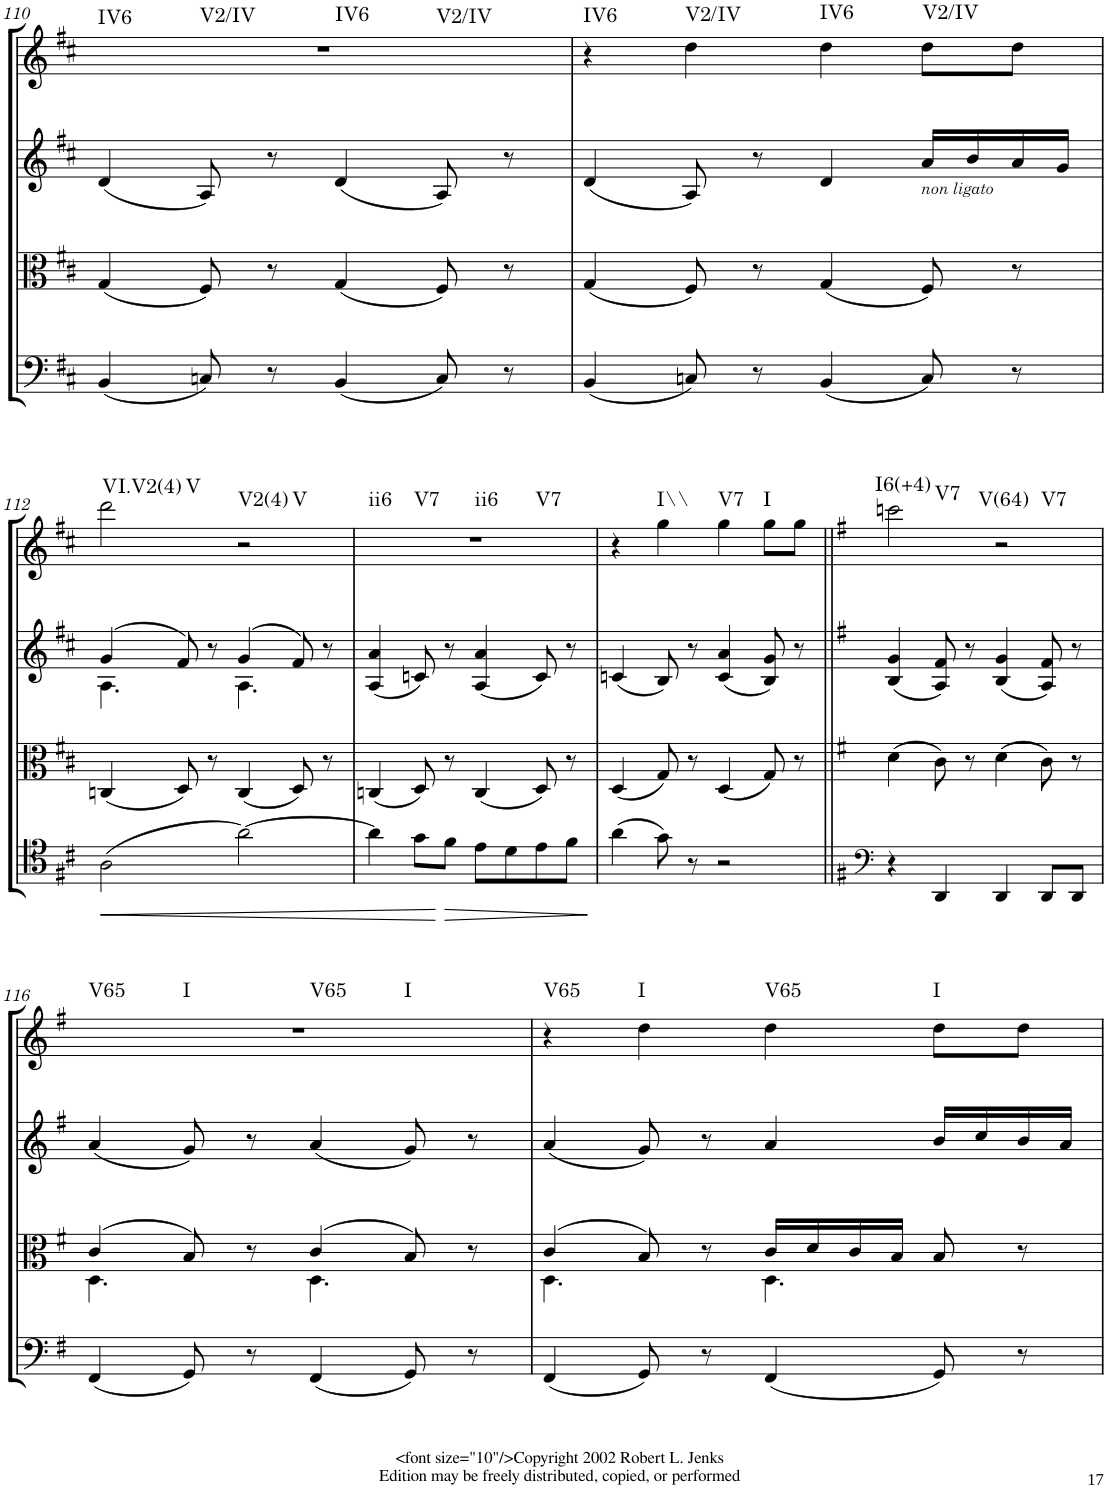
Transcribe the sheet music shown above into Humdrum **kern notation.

**kern	**dynam	**kern	**kern	**kern	**harte
*part4	*part4	*part3	*part2	*part1	*part1
*staff4	*staff4	*staff3	*staff2	*staff1	*
*I"Violoncello.	*	*I"Viola.	*I"Violino II.	*I"Violino I.	*
*I'Vc	*	*I'Vla	*I'Vln	*I'Vln	*
!!LO:PB:g=z
*clefC4	*	*clefC3	*clefG2	*clefG2	*
*k[f#c#]	*	*k[f#c#]	*k[f#c#]	*k[f#c#]	*
*D:	*	*D:	*D:	*D:	*
*M4/4	*	*M4/4	*M4/4	*M4/4	*
*met(c)	*	*met(c)	*met(c)	*met(c)	*
=110	=110	=110	=110	=110	=110
!	!	!	!	!	!LO:H:n=1:kt=IV6
!	!	!	!	!	!LO:H:n=2:kt=V2/IV
!	!	!	!	!	!LO:H:n=3:kt=IV6
!	!	!	!	!	!LO:H:n=4:kt=V2/IV
(4BB/	.	(4G/	(4d/	1r	N N N N
8Cn/)	.	8F#/)	8A/)	.	.
8r	.	8r	8r	.	.
(4BB/	.	(4G/	(4d/	.	.
8C/)	.	8F#/)	8A/)	.	.
8r	.	8r	8r	.	.
=111	=111	=111	=111	=111	=111
!	!	!	!	!	!LO:H:kt=IV6
(4BB/	.	(4G/	(4d/	4r	N
!	!	!	!	!	!LO:H:kt=V2/IV
8Cn/)	.	8F#/)	8A/)	4dd\	N
8r	.	8r	8r	.	.
!	!	!	!	!	!LO:H:kt=IV6
(4BB/	.	(4G/	4d/	4dd\	N
!	!	!	!LO:TX:b:i:t=non ligato	!	!LO:H:kt=V2/IV
8C/)	.	8F#/)	16a/LL	8dd\L	N
.	.	.	16b/	.	.
8r	.	8r	16a/	8dd\J	.
.	.	.	16g/JJ	.	.
!!LO:LB:g=z
=112	=112	=112	=112	=112	=112
!	!LO:HP:b	!	!	!	!LO:H:n=1:kt=VI.V2(4)
*	*	*	*^	*	*
!	!	!	!	!	!	!LO:H:n=2:kt=V
(2A\	<	(4Cn/	(4g/	4.A\	2ddd\	N N
.	.	8D/)	8f#/)	.	.	.
.	.	8r	8r	8ryy	.	.
!	!	!	!	!	!	!LO:H:n=1:kt=V2(4)
!	!	!	!	!	!	!LO:H:n=2:kt=V
[2a\)	.	(4C/	(4g/	4.A\	2r	N N
.	.	8D/)	8f#/)	.	.	.
.	.	8r	8r	8ryy	.	.
=113	=113	=113	=113	=113	=113	=113
!	!	!	!	!	!	!LO:H:n=1:kt=ii6
!	!	!	!	!	!	!LO:H:n=2:kt=V7
!	!	!	!	!	!	!LO:H:n=3:kt=ii6
!	!	!	!	!	!	!LO:H:n=4:kt=V7
*	*	*	*v	*v	*	*
4a\]	.	(4Cn/	(4A/ 4a/	1r	N N N N
8g\L	.	8D/)	8cn/)	.	.
!	!LO:HP:n=1:b	!	!	!	!
8f#\J	[ >	8r	8r	.	.
8e\L	.	(4C/	(4A/ 4a/	.	.
8d\	.	.	.	.	.
8e\	.	8D/)	8c/)	.	.
8f#\J	.	8r	8r	.	.
.	]	.	.	.	.
=114	=114	=114	=114	=114	=114
(4a\	.	(4D/	(4cn/	4r	.
!	!	!	!	!	!LO:H:kt=I\\
8g\)	.	8G/)	8B/)	4gg\	N
8r	.	8r	8r	.	.
!	!	!	!	!	!LO:H:kt=V7
2r	.	(4D/	(4c/ 4a/	4gg\	N
!	!	!	!	!	!LO:H:kt=I
.	.	8G/)	8B/ 8g/)	8gg\L	N
.	.	8r	8r	8gg\J	.
=115||	=115||	=115||	=115||	=115||	=115||
*clefF4	*	*	*	*	*
*k[f#]	*	*k[f#]	*k[f#]	*k[f#]	*
*G:	*	*G:	*G:	*G:	*
!	!	!	!	!	!LO:H:n=1:kt=I6(+4)
!	!	!	!	!	!LO:H:n=2:kt=V7
4r	.	(4d\	(4B/ 4g/	2cccn\	N N
4DD/	.	8c\)	8A/ 8f#/)	.	.
.	.	8r	8r	.	.
!	!	!	!	!	!LO:H:n=1:kt=V(64)
!	!	!	!	!	!LO:H:n=2:kt=V7
4DD/	.	(4d\	(4B/ 4g/	2r	N N
8DD/L	.	8c\)	8A/ 8f#/)	.	.
8DD/J	.	8r	8r	.	.
!!LO:LB:g=z
=116	=116	=116	=116	=116	=116
*	*	*^	*	*	*
!	!	!	!	!	!	!LO:H:n=1:kt=V65
!	!	!	!	!	!	!LO:H:n=2:kt=I
!	!	!	!	!	!	!LO:H:n=3:kt=V65
!	!	!	!	!	!	!LO:H:n=4:kt=I
(4FF#/	.	(4c/	4.D\	(4a/	1r	N N N N
8GG/)	.	8B/)	.	8g/)	.	.
8r	.	8r	8ryy	8r	.	.
(4FF#/	.	(4c/	4.D\	(4a/	.	.
8GG/)	.	8B/)	.	8g/)	.	.
8r	.	8r	8ryy	8r	.	.
=117	=117	=117	=117	=117	=117	=117
!	!	!	!	!	!	!LO:H:kt=V65
(4FF#/	.	(4c/	4.D\	(4a/	4r	N
!	!	!	!	!	!	!LO:H:kt=I
8GG/)	.	8B/)	.	8g/)	4dd\	N
8r	.	8r	8ryy	8r	.	.
!	!	!	!	!	!	!LO:H:kt=V65
(4FF#/	.	16c/LL	4.D\	4a/	4dd\	N
.	.	16d/	.	.	.	.
.	.	16c/	.	.	.	.
.	.	16B/JJ	.	.	.	.
!	!	!	!	!	!	!LO:H:kt=I
8GG/)	.	8B/	.	16b/LL	8dd\L	N
.	.	.	.	16cc/	.	.
8r	.	8r	8ryy	16b/	8dd\J	.
.	.	.	.	16a/JJ	.	.
*	*	*v	*v	*	*	*
=	=	=	=	=	=
*-	*-	*-	*-	*-	*-
